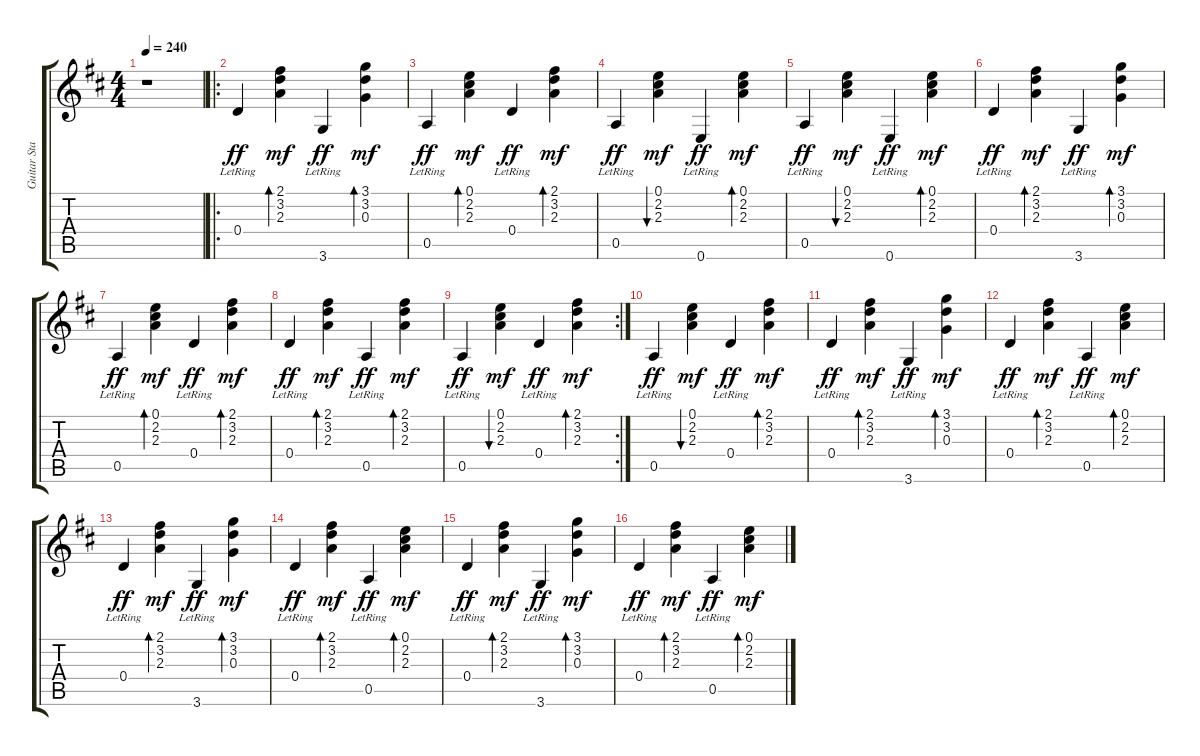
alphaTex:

\track ("Guitar Standard" "Guitar Sta") {instrument acousticguitarsteel}
\staff {score tabs}
\tuning (E4 B3 G3 D3 A2 E2) {hide}
\ts (4 4)
\tempo 240
\clef g2
\ks d
r.1{dy ff instrument acousticguitarsteel} |
\ro
0.4{lr}.4 (2.1 3.2 2.3).4{bd 60 dy mf} 3.6{lr}.4{dy ff} (3.1 3.2 0.3).4{bd 60 dy mf} |
0.5{lr}.4{dy ff} (0.1 2.2 2.3).4{bd 60 dy mf} 0.4{lr}.4{dy ff} (2.1 3.2 2.3).4{bd 60 dy mf} |
0.5{lr}.4{dy ff} (0.1 2.2 2.3).4{bu 60 dy mf} 0.6{lr}.4{dy ff} (0.1 2.2 2.3).4{bd 60 dy mf} |
0.5{lr}.4{dy ff} (0.1 2.2 2.3).4{bu 60 dy mf} 0.6{lr}.4{dy ff} (0.1 2.2 2.3).4{bd 60 dy mf} |
0.4{lr}.4{dy ff} (2.1 3.2 2.3).4{bd 60 dy mf} 3.6{lr}.4{dy ff} (3.1 3.2 0.3).4{bd 60 dy mf} |
0.5{lr}.4{dy ff} (0.1 2.2 2.3).4{bd 60 dy mf} 0.4{lr}.4{dy ff} (2.1 3.2 2.3).4{bd 60 dy mf} |
0.4{lr}.4{dy ff} (2.1 3.2 2.3).4{bd 60 dy mf} 0.5{lr}.4{dy ff} (2.1 3.2 2.3).4{bd 60 dy mf} |
\rc 2
0.5{lr}.4{dy ff} (0.1 2.2 2.3).4{bu 60 dy mf} 0.4{lr}.4{dy ff} (2.1 3.2 2.3).4{bd 60 dy mf} |
0.5{lr}.4{dy ff} (0.1 2.2 2.3).4{bu 60 dy mf} 0.4{lr}.4{dy ff} (2.1 3.2 2.3).4{bd 60 dy mf} |
0.4{lr}.4{dy ff} (2.1 3.2 2.3).4{bd 60 dy mf} 3.6{lr}.4{dy ff} (3.1 3.2 0.3).4{bd 60 dy mf} |
0.4{lr}.4{dy ff} (2.1 3.2 2.3).4{bd 60 dy mf} 0.5{lr}.4{dy ff} (0.1 2.2 2.3).4{bd 60 dy mf} |
0.4{lr}.4{dy ff} (2.1 3.2 2.3).4{bd 60 dy mf} 3.6{lr}.4{dy ff} (3.1 3.2 0.3).4{bd 60 dy mf} |
0.4{lr}.4{dy ff} (2.1 3.2 2.3).4{bd 60 dy mf} 0.5{lr}.4{dy ff} (0.1 2.2 2.3).4{bd 60 dy mf} |
0.4{lr}.4{dy ff} (2.1 3.2 2.3).4{bd 60 dy mf} 3.6{lr}.4{dy ff} (3.1 3.2 0.3).4{bd 60 dy mf} |
0.4{lr}.4{dy ff} (2.1 3.2 2.3).4{bd 60 dy mf} 0.5{lr}.4{dy ff} (0.1 2.2 2.3).4{bd 60 dy mf}
